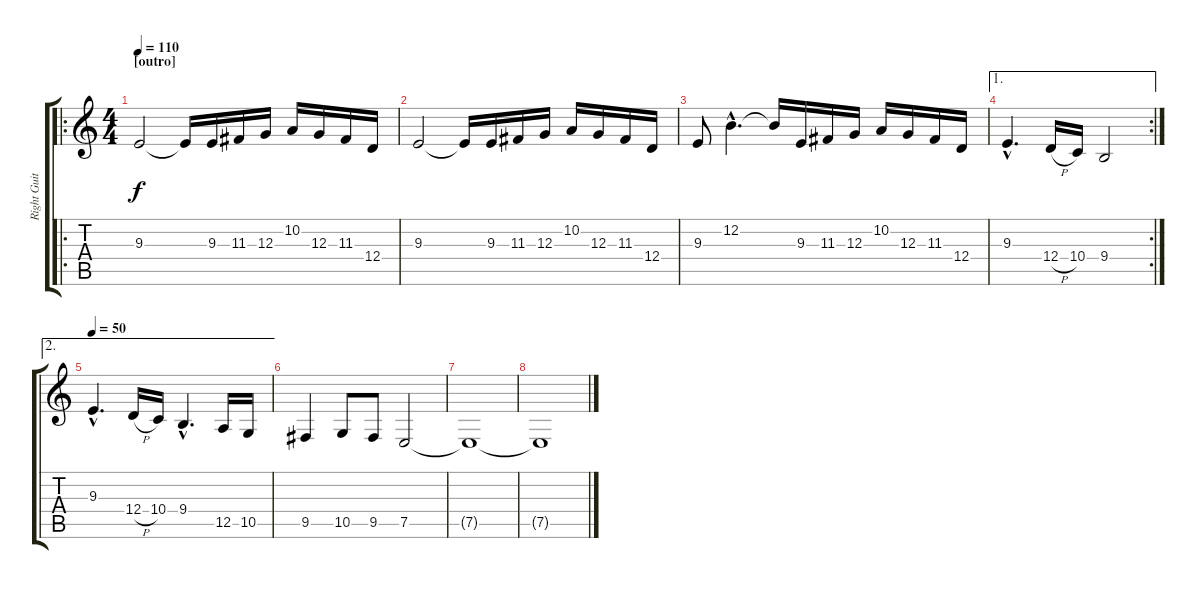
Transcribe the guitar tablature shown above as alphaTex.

\track ("Right Guitar Synth" "Right Guit") {instrument pad5bowed}
\staff {score tabs}
\tuning (E4 B3 G3 D3 A2 E2) {hide}
\ro
\ts (4 4)
\section ("" "[outro]")
\tempo 110
\clef g2
\ks c
9.3.2{dy f} 9.3{t}.16 9.3.16 11.3.16 12.3.16 10.2.16 12.3.16 11.3.16 12.4.16 |
9.3.2 9.3{t}.16 9.3.16 11.3.16 12.3.16 10.2.16 12.3.16 11.3.16 12.4.16 |
9.3.8 12.2{hac}.4{d} 12.2{t}.16 9.3.16 11.3.16 12.3.16 10.2.16 12.3.16 11.3.16 12.4.16 |
\ae 1
\rc 2
9.3{hac}.4{d} 12.4{h}.16 10.4.16 9.4.2 |
\ae 2
\tempo 50
9.3{hac}.4{d} 12.4{h}.16 10.4.16 9.4{hac}.4{d} 12.5.16 10.5.16 |
9.5.4 10.5.8 9.5.8 7.5.2 |
7.5{t}.1 |
7.5{t}.1
